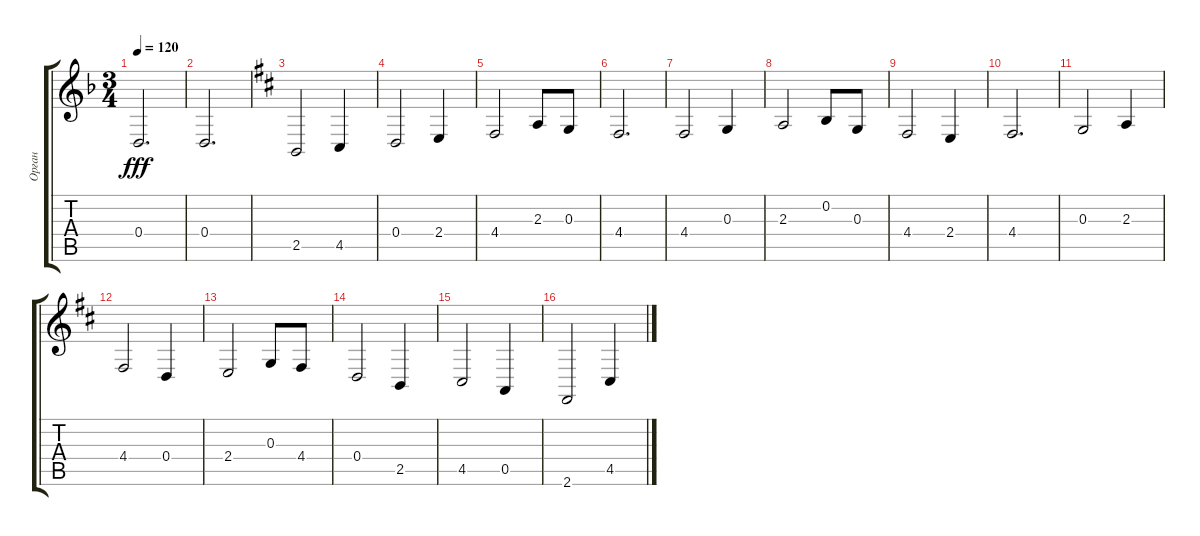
\track ("Орган" "Орган") {instrument churchorgan}
\staff {score tabs}
\tuning (E4 B3 G3 D3 A2 E2) {hide}
\ts (3 4)
\tempo 120
\clef g2
\ks dminor
0.4.2{d dy fff} |
0.4.2{d} |
\ks bminor
2.5.2 4.5.4 |
0.4.2 2.4.4 |
4.4.2 2.3.8 0.3.8 |
4.4.2{d} |
4.4.2 0.3.4 |
2.3.2 0.2.8 0.3.8 |
4.4.2 2.4.4 |
4.4.2{d} |
0.3.2 2.3.4 |
4.4.2 0.4.4 |
2.4.2 0.3.8 4.4.8 |
0.4.2 2.5.4 |
4.5.2 0.5.4 |
2.6.2 4.5.4
